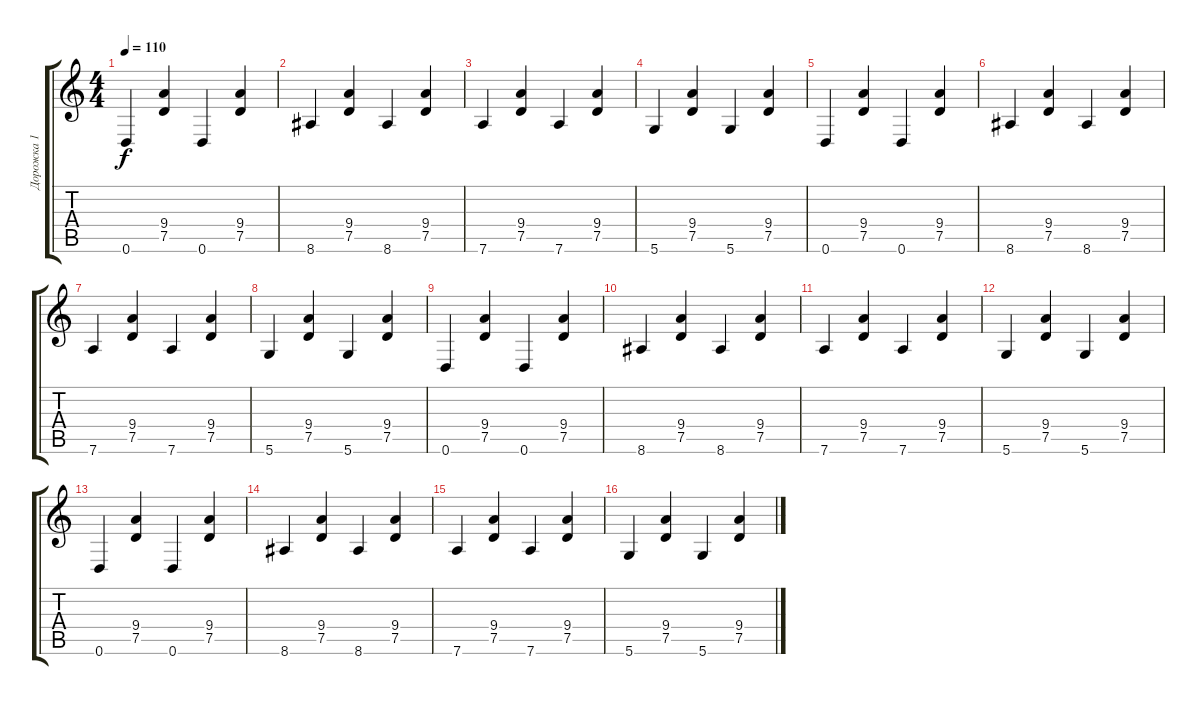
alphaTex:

\track ("Дорожка 1" "Дорожка 1") {instrument acousticguitarnylon}
\staff {score tabs}
\tuning (D4 A3 F3 C3 G2 D2) {hide}
\ts (4 4)
\tempo 110
\clef g2
\ks c
0.6.4{dy f instrument acousticguitarnylon} (9.4 7.5).4 0.6.4 (9.4 7.5).4 |
8.6.4 (9.4 7.5).4 8.6.4 (9.4 7.5).4 |
7.6.4 (9.4 7.5).4 7.6.4 (9.4 7.5).4 |
5.6.4 (9.4 7.5).4 5.6.4 (9.4 7.5).4 |
0.6.4 (9.4 7.5).4 0.6.4 (9.4 7.5).4 |
8.6.4 (9.4 7.5).4 8.6.4 (9.4 7.5).4 |
7.6.4 (9.4 7.5).4 7.6.4 (9.4 7.5).4 |
5.6.4 (9.4 7.5).4 5.6.4 (9.4 7.5).4 |
0.6.4 (9.4 7.5).4 0.6.4 (9.4 7.5).4 |
8.6.4 (9.4 7.5).4 8.6.4 (9.4 7.5).4 |
7.6.4 (9.4 7.5).4 7.6.4 (9.4 7.5).4 |
5.6.4 (9.4 7.5).4 5.6.4 (9.4 7.5).4 |
0.6.4 (9.4 7.5).4 0.6.4 (9.4 7.5).4 |
8.6.4 (9.4 7.5).4 8.6.4 (9.4 7.5).4 |
7.6.4 (9.4 7.5).4 7.6.4 (9.4 7.5).4 |
5.6.4 (9.4 7.5).4 5.6.4 (9.4 7.5).4
